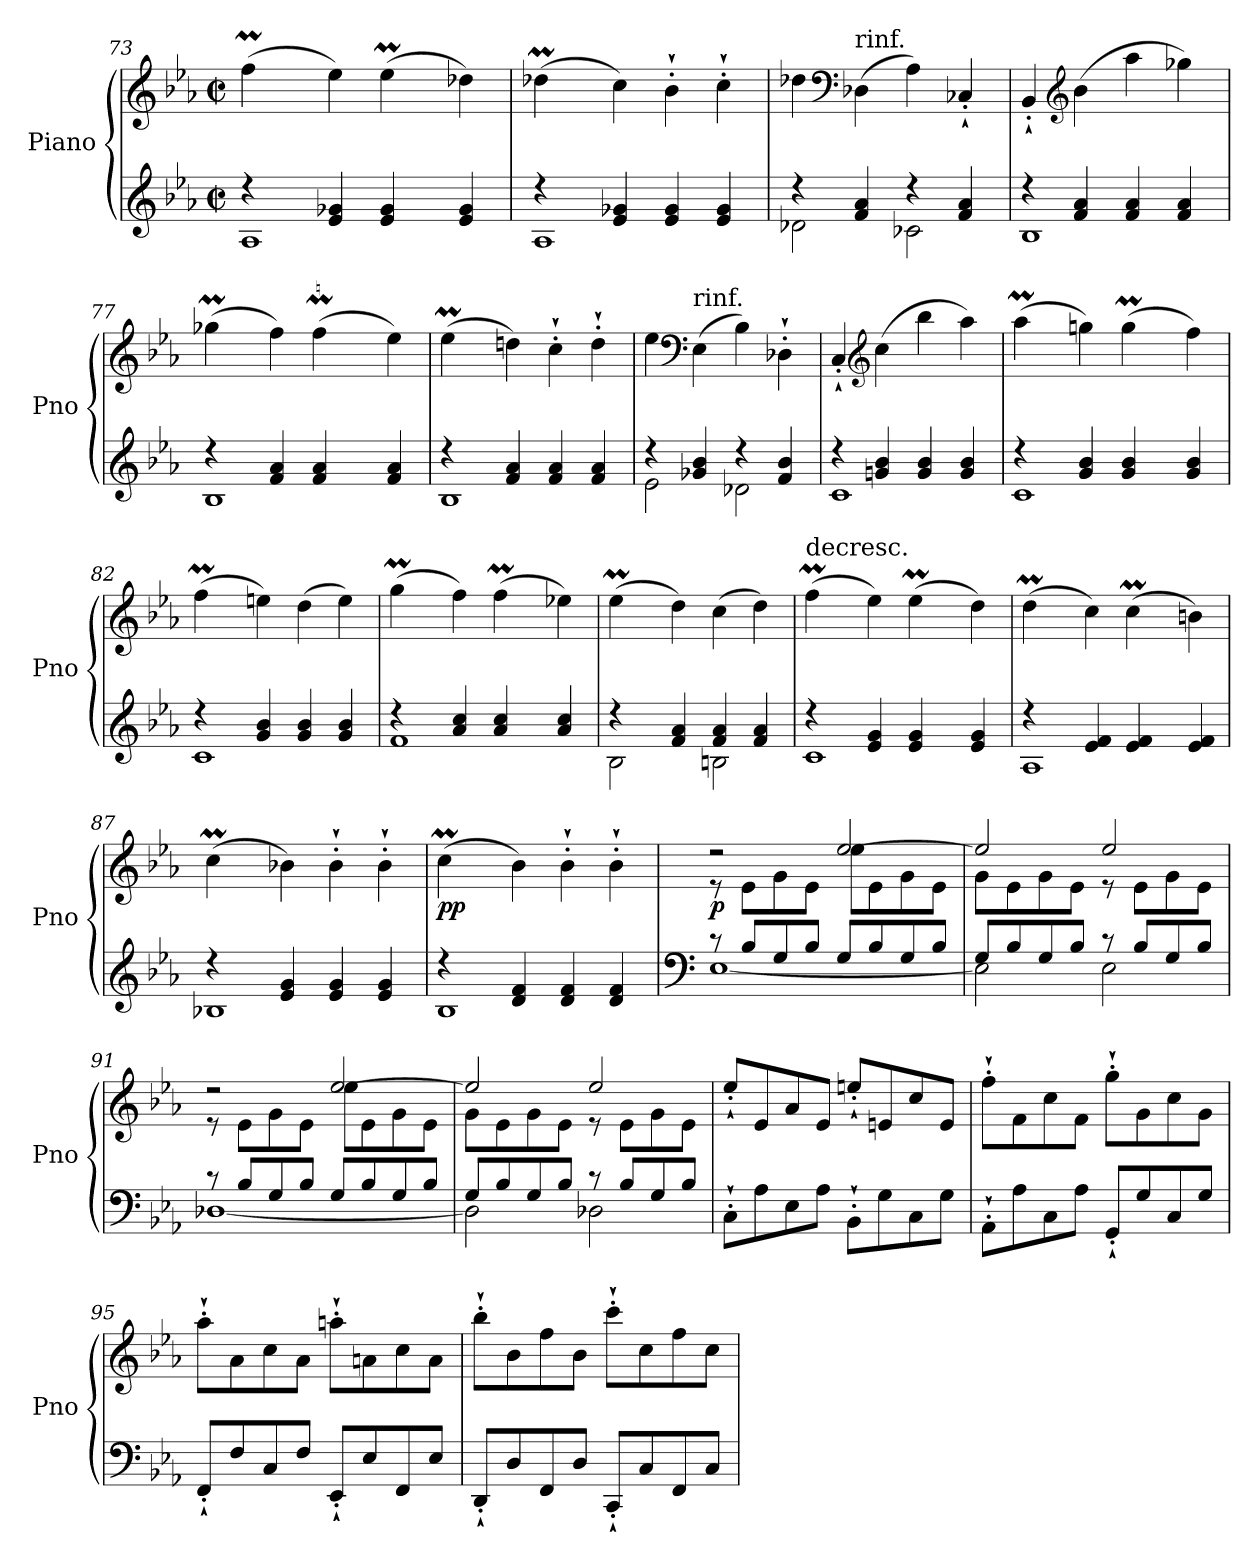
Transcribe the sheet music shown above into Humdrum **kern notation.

**kern	**kern	**dynam
*part1	*part1	*part1
*staff2	*staff1	*staff1/2
*I"Piano	*	*
*I'Pno	*	*
*clefG2	*clefG2	*
*k[b-e-a-]	*k[b-e-a-]	*
*E-:	*E-:	*
*M2/2	*M2/2	*
*met(c|)	*met(c|)	*
=73	=73	=73
*^	*^	*
4r	1A-	(>4ffM\	16ffLLyy	.
.	.	.	16gg-XJyy	.
.	.	.	8ffJyy	.
4e-/ 4g-X/	.	4ee-\)	4ryy	.
4e-/ 4g-/	.	(>4ee-M\	16ee-LLyy	.
.	.	.	16ffJyy	.
.	.	.	8ee-Jyy	.
4e-/ 4g-/	.	4dd-X\)	4ryy	.
=74	=74	=74	=74	=74
4r	1A-	(>4dd-XM\	16dd-LLyy	.
.	.	.	16ee-Jyy	.
.	.	.	8dd-Jyy	.
4e-/ 4g-X/	.	4cc\)	2.ryy	.
4e-/ 4g-/	.	4b-'`\	.	.
4e-/ 4g-/	.	4cc'`\	.	.
*	*	*v	*v	*
=75	=75	=75	=75
4r	2d-X\	4dd-X\	.
*	*	*clefF4	*
!	!	!LO:TX:a:t=rinf.	!
4f/ 4a-/	.	(>4D-X\	.
4r	2c-X\	4A-\)	.
4f/ 4a-/	.	4C-X'`/	.
=76	=76	=76	=76
4r	1B-	4BB-'`/	.
*	*	*clefG2	*
4f/ 4a-/	.	(>4b-\	.
4f/ 4a-/	.	4aa-\	.
4f/ 4a-/	.	4gg-X\)	.
=77	=77	=77	=77
*	*	*^	*
4r	1B-	(>4gg-XM\	16gg-LLyy	.
.	.	.	16aa-Jyy	.
.	.	.	8gg-Jyy	.
4f/ 4a-/	.	4ff\)	4ryy	.
4f/ 4a-/	.	(>4ffM\	16ffLLyy	.
.	.	.	16gg-Jyy	.
.	.	.	8ffJyy	.
4f/ 4a-/	.	4ee-\)	4ryy	.
=78	=78	=78	=78	=78
4r	1B-	(>4ee-M\	16ee-LLyy	.
.	.	.	16ffJyy	.
.	.	.	8ee-Jyy	.
4f/ 4a-/	.	4ddn\)	2.ryy	.
4f/ 4a-/	.	4cc'`\	.	.
4f/ 4a-/	.	4dd'`\	.	.
*	*	*v	*v	*
=79	=79	=79	=79
4r	2e-\	4ee-\	.
*	*	*clefF4	*
!	!	!LO:TX:a:t=rinf.	!
4g-X/ 4b-/	.	(>4E-\	.
4r	2d-X\	4B-\)	.
4f/ 4b-/	.	4D-X'`\	.
=80	=80	=80	=80
4r	1c	4C'`/	.
*	*	*clefG2	*
4gn/ 4b-/	.	(>4cc\	.
4g/ 4b-/	.	4bb-\	.
4g/ 4b-/	.	4aa-\)	.
=81	=81	=81	=81
*	*	*^	*
4r	1c	(>4aa-M\	16aa-LLyy	.
.	.	.	16bb-Jyy	.
.	.	.	8aa-Jyy	.
4g/ 4b-/	.	4ggn\)	4ryy	.
4g/ 4b-/	.	(>4ggm\	16ggLLyy	.
.	.	.	16aa-Jyy	.
.	.	.	8ggJyy	.
4g/ 4b-/	.	4ff\)	4ryy	.
=82	=82	=82	=82	=82
4r	1c	(>4ffM\	16ffLLyy	.
.	.	.	16ggJyy	.
.	.	.	8ffJyy	.
4g/ 4b-/	.	4een\)	2.ryy	.
4g/ 4b-/	.	(>4dd\	.	.
4g/ 4b-/	.	4ee\)	.	.
=83	=83	=83	=83	=83
4rdd	1f	(>4ggm\	16ggLLyy	.
.	.	.	16aa-Jyy	.
.	.	.	8ggJyy	.
4a-/ 4cc/	.	4ff\)	4ryy	.
4a-/ 4cc/	.	(>4ffM\	16ffLLyy	.
.	.	.	16ggJyy	.
.	.	.	8ffJyy	.
4a-/ 4cc/	.	4ee-X\)	4ryy	.
=84	=84	=84	=84	=84
4r	2B-\	(>4ee-M\	16ee-LLyy	.
.	.	.	16ffJyy	.
.	.	.	8ee-Jyy	.
4f/ 4a-/	.	4dd\)	2.ryy	.
4f/ 4a-/	2Bn\	(>4cc\	.	.
4f/ 4a-/	.	4dd\)	.	.
=85	=85	=85	=85	=85
!	!	!LO:TX:a:t=decresc.	!	!
4r	1c	(>4ffM\	16ffLLyy	.
.	.	.	16ggJyy	.
.	.	.	8ffJyy	.
4e-/ 4g/	.	4ee-\)	4ryy	.
4e-/ 4g/	.	(>4ee-M\	16ee-LLyy	.
.	.	.	16ffJyy	.
.	.	.	8ee-Jyy	.
4e-/ 4g/	.	4dd\)	4ryy	.
=86	=86	=86	=86	=86
4r	1A-	(>4ddm\	16ddLLyy	.
.	.	.	16ee-Jyy	.
.	.	.	8ddJyy	.
4e-/ 4f/	.	4cc\)	4ryy	.
4e-/ 4f/	.	(>4ccM\	16ccLLyy	.
.	.	.	16ddJyy	.
.	.	.	8ccJyy	.
4e-/ 4f/	.	4bn\)	4ryy	.
=87	=87	=87	=87	=87
4r	1B-X	(>4ccM\	16ccLLyy	.
.	.	.	16ddJyy	.
.	.	.	8ccJyy	.
4e-/ 4g/	.	4b-X\)	2.ryy	.
4e-/ 4g/	.	4b-'`\	.	.
4e-/ 4g/	.	4b-'`\	.	.
=88	=88	=88	=88	=88
!	!	!	!	!LO:DY:b
4r	1B-	(>4ccM\	16ccLLyy	pp
.	.	.	16ddJyy	.
.	.	.	8ccJyy	.
4d/ 4f/	.	4b-\)	2.ryy	.
4d/ 4f/	.	4b-'`\	.	.
4d/ 4f/	.	4b-'`\	.	.
=89	=89	=89	=89	=89
*clefF4	*	*	*	*
!	!	!	!	!LO:DY:b
8rc	[1E-	2rdd	8re	p
8B-/L	.	.	8e-\L	.
8G/	.	.	8g\	.
8B-/J	.	.	8e-\J	.
8G/L	.	[2ee-/	8ee-\L	.
8B-/	.	.	8e-\	.
8G/	.	.	8g\	.
8B-/J	.	.	8e-\J	.
=90	=90	=90	=90	=90
8G/L	2E-\]	2ee-/]	8g\L	.
8B-/	.	.	8e-\	.
8G/	.	.	8g\	.
8B-/J	.	.	8e-\J	.
8rc	2E-\	2ee-/	8re	.
8B-/L	.	.	8e-\L	.
8G/	.	.	8g\	.
8B-/J	.	.	8e-\J	.
=91	=91	=91	=91	=91
8rc	[1D-X	2rdd	8re	.
8B-/L	.	.	8e-\L	.
8G/	.	.	8g\	.
8B-/J	.	.	8e-\J	.
8G/L	.	[2ee-/	8ee-\L	.
8B-/	.	.	8e-\	.
8G/	.	.	8g\	.
8B-/J	.	.	8e-\J	.
=92	=92	=92	=92	=92
8G/L	2D-\]	2ee-/]	8g\L	.
8B-/	.	.	8e-\	.
8G/	.	.	8g\	.
8B-/J	.	.	8e-\J	.
8rc	2D-X\	2ee-/	8re	.
8B-/L	.	.	8e-\L	.
8G/	.	.	8g\	.
8B-/J	.	.	8e-\J	.
*v	*v	*	*	*
=93	=93	=93	=93
!	!LO:TX:a:t=cresc.	!	!
*	*v	*v	*
8C'`\L	8ee-'`/L	.
8A-\	8e-/	.
8E-\	8a-/	.
8A-\J	8e-/J	.
8BB-'`\L	8een'`/L	.
8G\	8en/	.
8C\	8cc/	.
8G\J	8e/J	.
=94	=94	=94
8AA-'`\L	8ff'`\L	.
8A-\	8f\	.
8C\	8cc\	.
8A-\J	8f\J	.
8GG'`/L	8gg'`\L	.
8G/	8g\	.
8C/	8cc\	.
8G/J	8g\J	.
=95	=95	=95
8FF'`/L	8aa-'`\L	.
8F/	8a-\	.
8C/	8cc\	.
8F/J	8a-\J	.
8EE-'`/L	8aan'`\L	.
8E-/	8an\	.
8FF/	8cc\	.
8E-/J	8a\J	.
=96	=96	=96
8DD'`/L	8bb-'`\L	.
8D/	8b-\	.
8FF/	8ff\	.
8D/J	8b-\J	.
8CC'`/L	8ccc'`\L	.
8C/	8cc\	.
8FF/	8ff\	.
8C/J	8cc\J	.
=	=	=
*-	*-	*-
